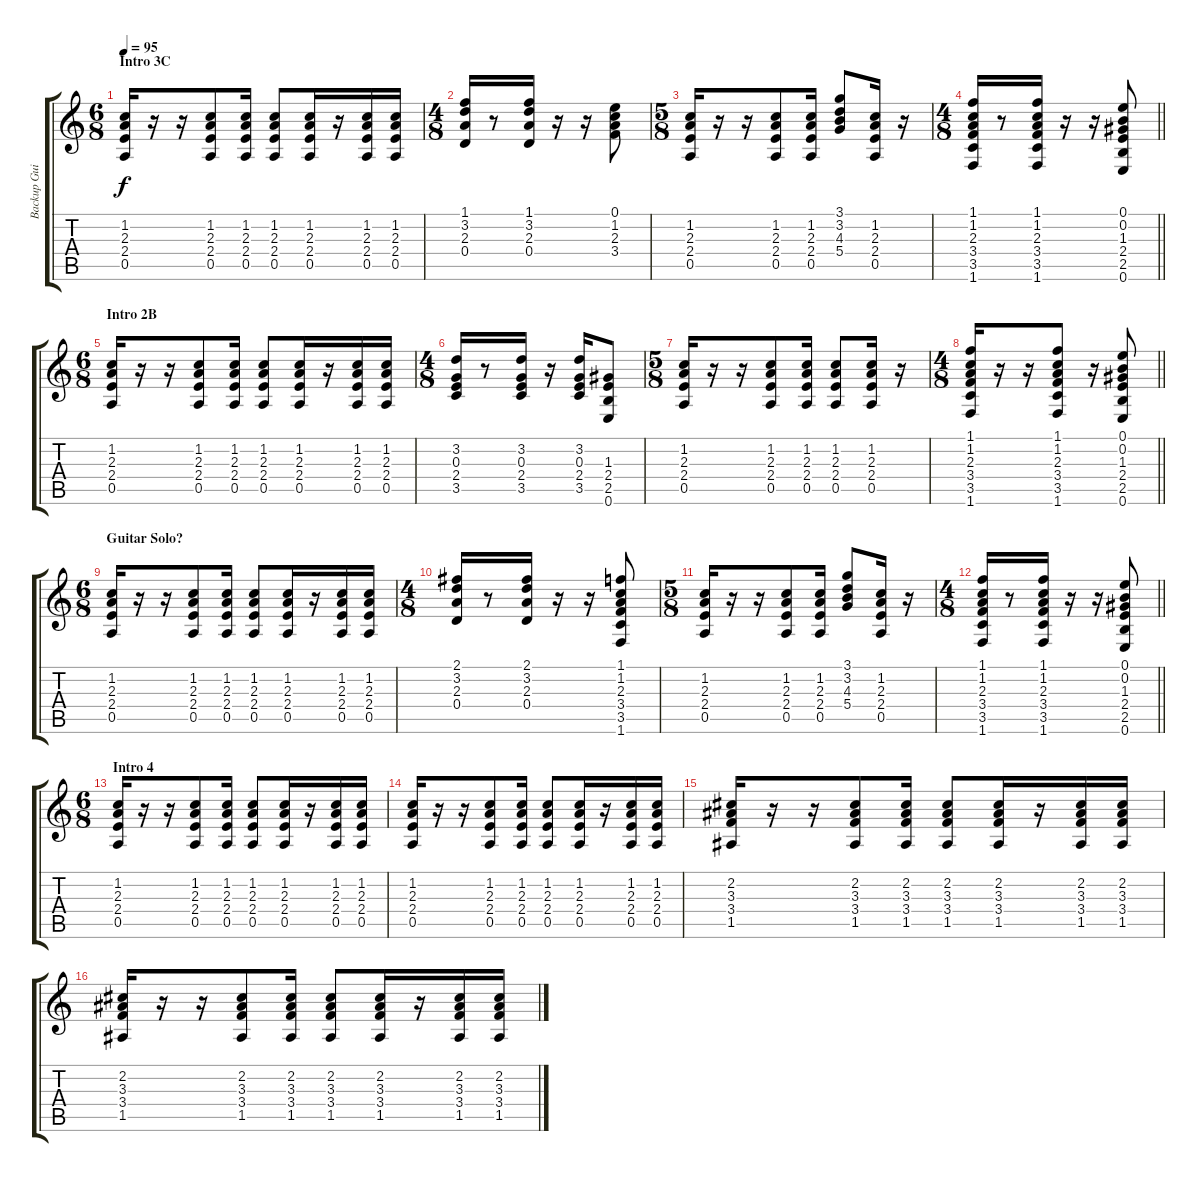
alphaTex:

\track ("Backup Guitar" "Backup Gui") {instrument acousticguitarnylon}
\staff {score tabs}
\tuning (E4 B3 G3 D3 A2 E2) {hide}
\ts (6 8)
\section ("" "Intro 3C")
\tempo 95
\clef g2
\ks c
(1.2 2.3 2.4 0.5).16{dy f} r.16 r.16 (1.2 2.3 2.4 0.5).8 (1.2 2.3 2.4 0.5).16 (1.2 2.3 2.4 0.5).8 (1.2 2.3 2.4 0.5).16 r.16 (1.2 2.3 2.4 0.5).16 (1.2 2.3 2.4 0.5).16 |
\ts (4 8)
(1.1 3.2 2.3 0.4).16 r.8 (1.1 3.2 2.3 0.4).16 r.16 r.16 (0.1 1.2 2.3 3.4).8 |
\ts (5 8)
(1.2 2.3 2.4 0.5).16 r.16 r.16 (1.2 2.3 2.4 0.5).8 (1.2 2.3 2.4 0.5).16 (3.1 3.2 4.3 5.4).8 (1.2 2.3 2.4 0.5).16 r.16 |
\ts (4 8)
\barLineRight lightlight
(1.1 1.2 2.3 3.4 3.5 1.6).16 r.8 (1.1 1.2 2.3 3.4 3.5 1.6).16 r.16 r.16 (0.1 0.2 1.3 2.4 2.5 0.6).8 |
\ts (6 8)
\section ("" "Intro 2B")
(1.2 2.3 2.4 0.5).16 r.16 r.16 (1.2 2.3 2.4 0.5).8 (1.2 2.3 2.4 0.5).16 (1.2 2.3 2.4 0.5).8 (1.2 2.3 2.4 0.5).16 r.16 (1.2 2.3 2.4 0.5).16 (1.2 2.3 2.4 0.5).16 |
\ts (4 8)
(3.2 0.3 2.4 3.5).16 r.8 (3.2 0.3 2.4 3.5).16 r.16 (3.2 0.3 2.4 3.5).16 (1.3 2.4 2.5 0.6).8 |
\ts (5 8)
(1.2 2.3 2.4 0.5).16 r.16 r.16 (1.2 2.3 2.4 0.5).8 (1.2 2.3 2.4 0.5).16 (1.2 2.3 2.4 0.5).8 (1.2 2.3 2.4 0.5).16 r.16 |
\ts (4 8)
\barLineRight lightlight
(1.1 1.2 2.3 3.4 3.5 1.6).16 r.16 r.16 (1.1 1.2 2.3 3.4 3.5 1.6).8 r.16 (0.1 0.2 1.3 2.4 2.5 0.6).8 |
\ts (6 8)
\section ("" "Guitar Solo?")
(1.2 2.3 2.4 0.5).16 r.16 r.16 (1.2 2.3 2.4 0.5).8 (1.2 2.3 2.4 0.5).16 (1.2 2.3 2.4 0.5).8 (1.2 2.3 2.4 0.5).16 r.16 (1.2 2.3 2.4 0.5).16 (1.2 2.3 2.4 0.5).16 |
\ts (4 8)
(2.1 3.2 2.3 0.4).16 r.8 (2.1 3.2 2.3 0.4).16 r.16 r.16 (1.1 1.2 2.3 3.4 3.5 1.6).8 |
\ts (5 8)
(1.2 2.3 2.4 0.5).16 r.16 r.16 (1.2 2.3 2.4 0.5).8 (1.2 2.3 2.4 0.5).16 (3.1 3.2 4.3 5.4).8 (1.2 2.3 2.4 0.5).16 r.16 |
\ts (4 8)
\barLineRight lightlight
(1.1 1.2 2.3 3.4 3.5 1.6).16 r.8 (1.1 1.2 2.3 3.4 3.5 1.6).16 r.16 r.16 (0.1 0.2 1.3 2.4 2.5 0.6).8 |
\ts (6 8)
\section ("" "Intro 4")
(1.2 2.3 2.4 0.5).16 r.16 r.16 (1.2 2.3 2.4 0.5).8 (1.2 2.3 2.4 0.5).16 (1.2 2.3 2.4 0.5).8 (1.2 2.3 2.4 0.5).16 r.16 (1.2 2.3 2.4 0.5).16 (1.2 2.3 2.4 0.5).16 |
(1.2 2.3 2.4 0.5).16 r.16 r.16 (1.2 2.3 2.4 0.5).8 (1.2 2.3 2.4 0.5).16 (1.2 2.3 2.4 0.5).8 (1.2 2.3 2.4 0.5).16 r.16 (1.2 2.3 2.4 0.5).16 (1.2 2.3 2.4 0.5).16 |
(2.2 3.3 3.4 1.5).16 r.16 r.16 (2.2 3.3 3.4 1.5).8 (2.2 3.3 3.4 1.5).16 (2.2 3.3 3.4 1.5).8 (2.2 3.3 3.4 1.5).16 r.16 (2.2 3.3 3.4 1.5).16 (2.2 3.3 3.4 1.5).16 |
(2.2 3.3 3.4 1.5).16 r.16 r.16 (2.2 3.3 3.4 1.5).8 (2.2 3.3 3.4 1.5).16 (2.2 3.3 3.4 1.5).8 (2.2 3.3 3.4 1.5).16 r.16 (2.2 3.3 3.4 1.5).16 (2.2 3.3 3.4 1.5).16
